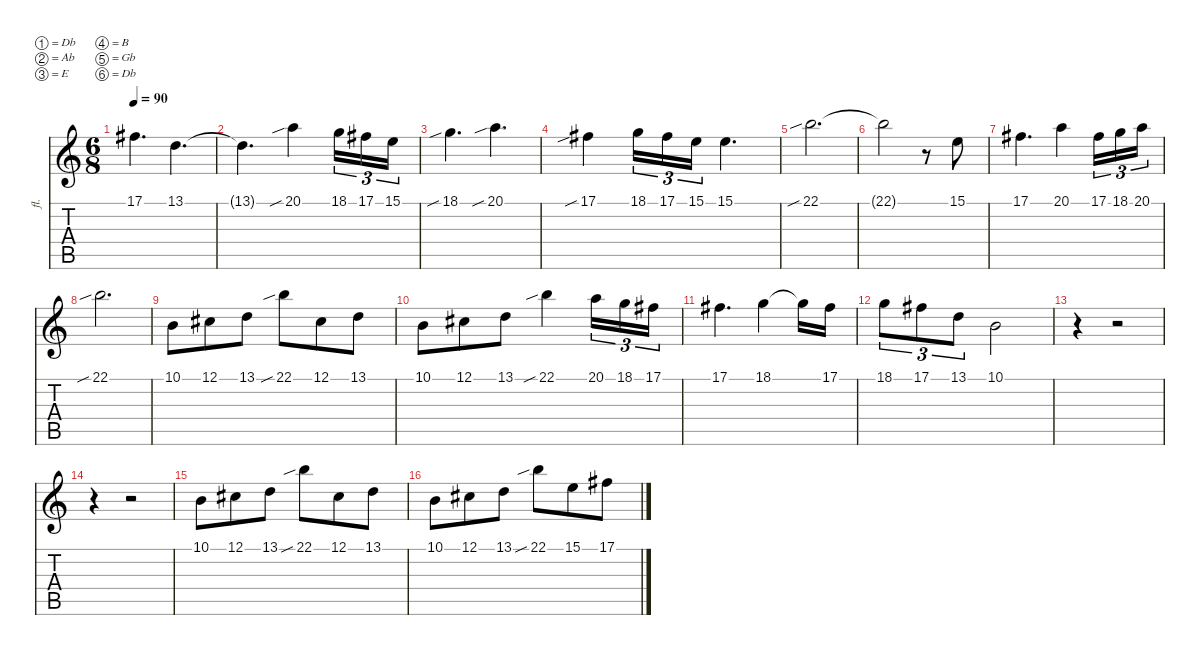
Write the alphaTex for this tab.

\defaultSystemsLayout 4
\hideDynamics
\bracketExtendMode nobrackets
\otherSystemsTrackNameOrientation horizontal
\track ("Troy Donockley" "fl.") {instrument ocarina}
\staff {score tabs}
\tuning (Db4 Ab3 E3 B2 Gb2 Db2)
\ts (6 8)
\tempo 90
\clef g2
\ks c
17.1{acc #}.4{d dy f} 13.1.4{d} |
13.1{t}.4{d} 20.1{sib}.4 18.1.16{tu (3 2)} 17.1{acc #}.16{tu (3 2)} 15.1.16{tu (3 2)} |
18.1{sib}.4{d} 20.1{sib}.4{d} |
17.1{sib acc #}.4 18.1.16{tu (3 2)} 17.1{acc #}.16{tu (3 2)} 15.1.16{tu (3 2)} 15.1.4{d} |
22.1{sib}.2{d} |
22.1{t}.2 r.8 15.1.8 |
17.1{acc #}.4{d} 20.1.4 17.1{acc #}.16{tu (3 2)} 18.1.16{tu (3 2)} 20.1.16{tu (3 2)} |
22.1{sib}.2{d} |
10.1.8 12.1{acc #}.8 13.1.8 22.1{sib}.8 12.1{acc #}.8 13.1.8 |
10.1.8 12.1{acc #}.8 13.1.8 22.1{sib}.4 20.1.16{tu (3 2)} 18.1.16{tu (3 2)} 17.1{acc #}.16{tu (3 2)} |
17.1{acc #}.4{d} 18.1.4 18.1{t}.16 17.1{acc #}.16 |
18.1.8{tu (3 2)} 17.1{acc #}.8{tu (3 2)} 13.1.8{tu (3 2)} 10.1.2 |
r.4 r.2 |
r.4 r.2 |
10.1.8 12.1{acc #}.8 13.1.8 22.1{sib}.8 12.1{acc #}.8 13.1.8 |
10.1.8 12.1{acc #}.8 13.1.8 22.1{sib}.8 15.1.8 17.1{acc #}.8
